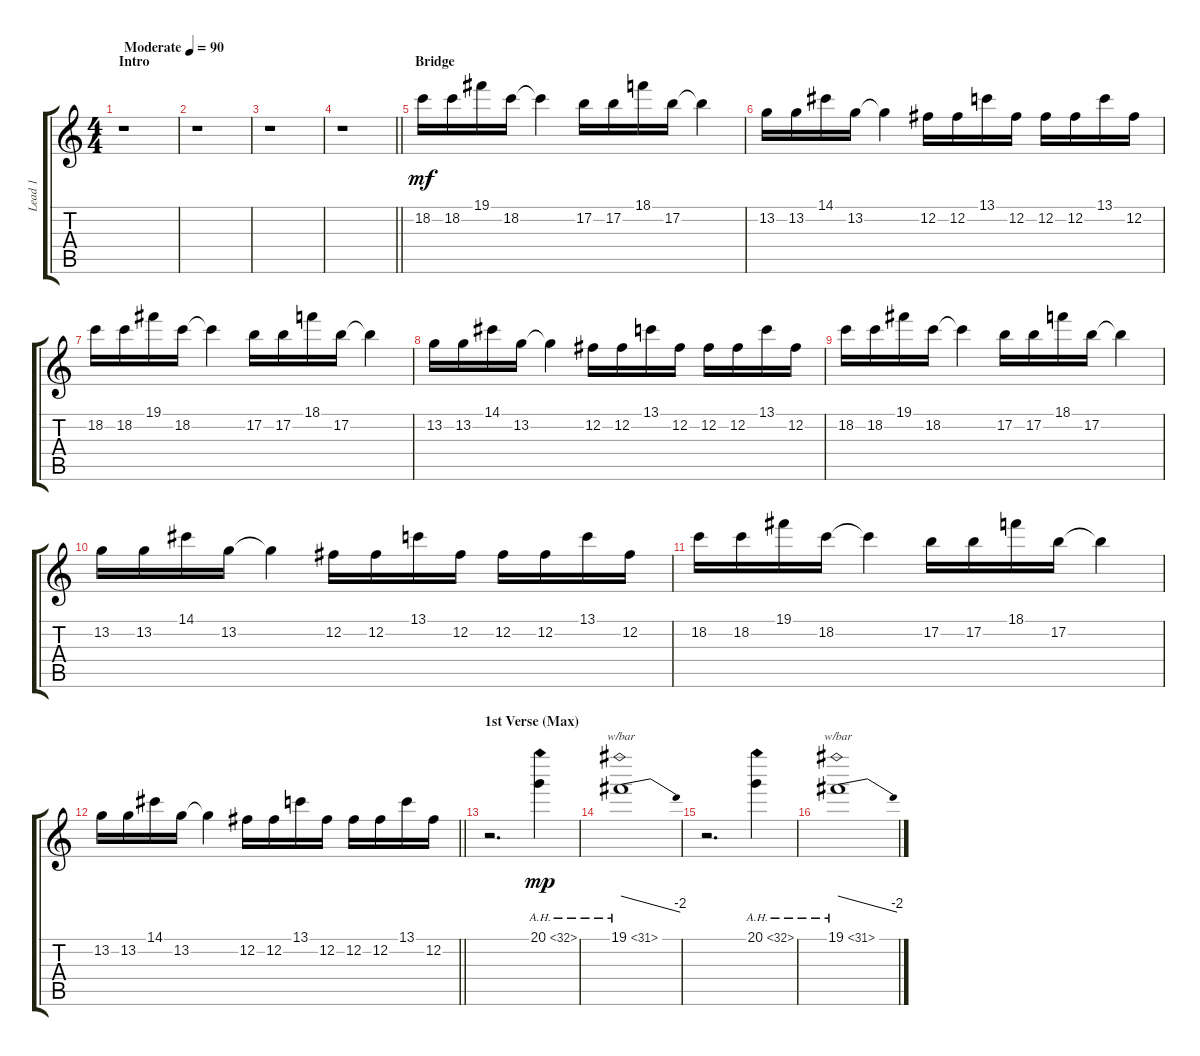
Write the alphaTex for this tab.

\track ("Lead 1" "Lead 1") {instrument distortionguitar}
\staff {score tabs}
\tuning (B3 Gb3 D3 A2 E2 B1) {hide}
\ts (4 4)
\section ("" "Intro")
\tempo (90 "Moderate")
\clef g2
\ks c
r.1{dy mf instrument distortionguitar} |
r.1 |
r.1 |
\barLineRight lightlight
r.1 |
\section ("" "Bridge")
18.2.16 18.2.16 19.1.16 18.2.16 18.2{t}.4 17.2.16 17.2.16 18.1.16 17.2.16 17.2{t}.4 |
13.2.16 13.2.16 14.1.16 13.2.16 13.2{t}.4 12.2.16 12.2.16 13.1.16 12.2.16 12.2.16 12.2.16 13.1.16 12.2.16 |
18.2.16 18.2.16 19.1.16 18.2.16 18.2{t}.4 17.2.16 17.2.16 18.1.16 17.2.16 17.2{t}.4 |
13.2.16 13.2.16 14.1.16 13.2.16 13.2{t}.4 12.2.16 12.2.16 13.1.16 12.2.16 12.2.16 12.2.16 13.1.16 12.2.16 |
18.2.16 18.2.16 19.1.16 18.2.16 18.2{t}.4 17.2.16 17.2.16 18.1.16 17.2.16 17.2{t}.4 |
13.2.16 13.2.16 14.1.16 13.2.16 13.2{t}.4 12.2.16 12.2.16 13.1.16 12.2.16 12.2.16 12.2.16 13.1.16 12.2.16 |
18.2.16 18.2.16 19.1.16 18.2.16 18.2{t}.4 17.2.16 17.2.16 18.1.16 17.2.16 17.2{t}.4 |
\barLineRight lightlight
13.2.16 13.2.16 14.1.16 13.2.16 13.2{t}.4 12.2.16 12.2.16 13.1.16 12.2.16 12.2.16 12.2.16 13.1.16 12.2.16 |
\section ("" "1st Verse (Max)")
r.2{d} 20.1{ah 12}.4{dy mp} |
19.1{ah 12}.1{tbe (dive default 0 0 60 -8)} |
r.2{d} 20.1{ah 12}.4 |
19.1{ah 12}.1{tbe (dive default 0 0 60 -8)}
